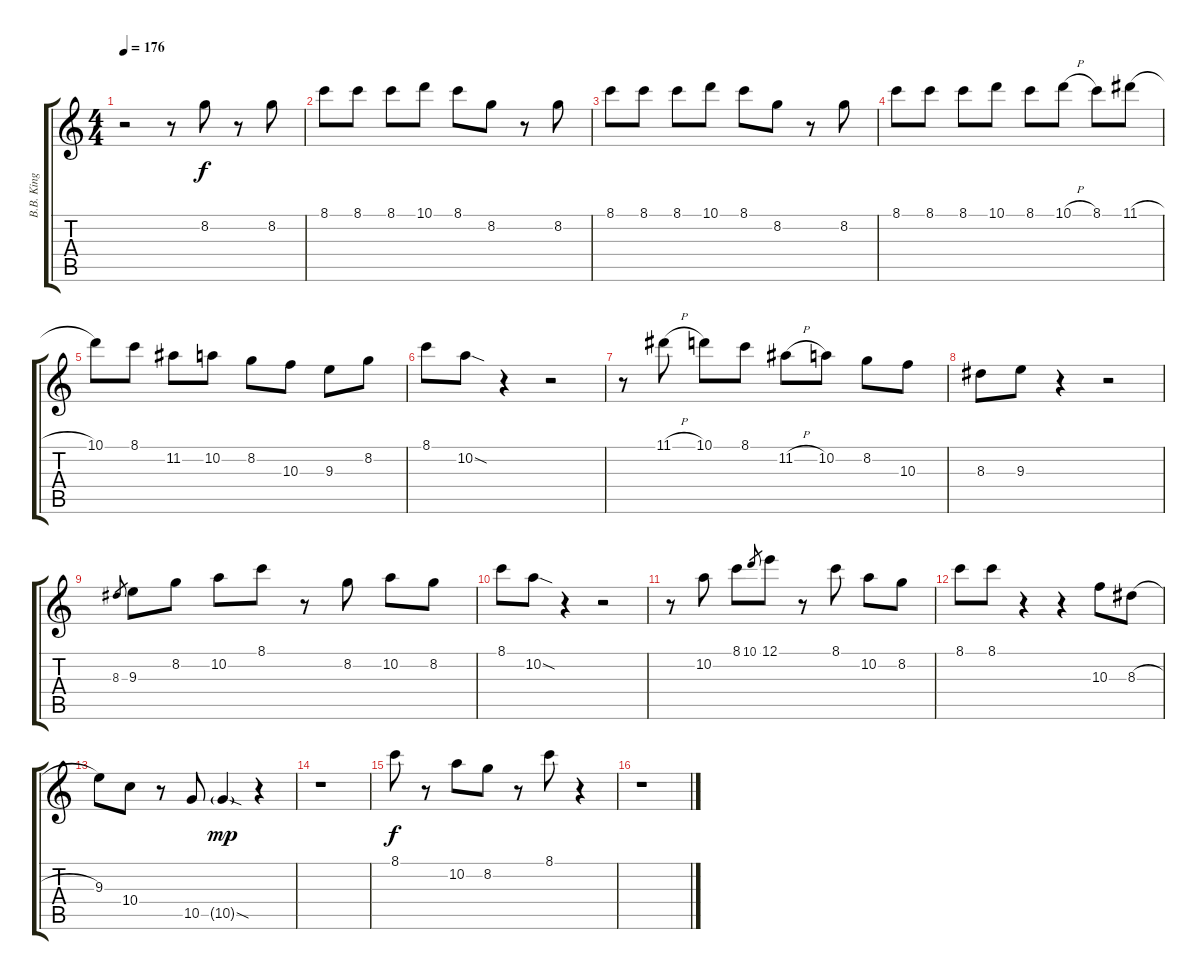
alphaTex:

\track ("B.B. King Guitar" "B.B. King ") {instrument overdrivenguitar}
\staff {score tabs}
\tuning (E4 B3 G3 D3 A2 E2) {hide}
\ts (4 4)
\tempo 176
\clef g2
\ks c
r.2{dy f instrument overdrivenguitar} r.8 8.2.8 r.8 8.2.8 |
8.1.8 8.1.8 8.1.8 10.1.8 8.1.8 8.2.8 r.8 8.2.8 |
8.1.8 8.1.8 8.1.8 10.1.8 8.1.8 8.2.8 r.8 8.2.8 |
8.1.8 8.1.8 8.1.8 10.1.8 8.1.8 10.1{h}.8 8.1.8 11.1{h}.8 |
10.1.8 8.1.8 11.2.8 10.2.8 8.2.8 10.3.8 9.3.8 8.2.8 |
8.1.8 10.2{sod}.8 r.4 r.2 |
r.8 11.1{h}.8 10.1.8 8.1.8 11.2{h}.8 10.2.8 8.2.8 10.3.8 |
8.3.8 9.3.8 r.4 r.2 |
8.3.8{gr} 9.3.8 8.2.8 10.2.8 8.1.8 r.8 8.2.8 10.2.8 8.2.8 |
8.1.8 10.2{sod}.8 r.4 r.2 |
r.8 10.2.8 8.1.8 10.1.8{gr} 12.1.8 r.8 8.1.8 10.2.8 8.2.8 |
8.1.8 8.1.8 r.4 r.4 10.3.8 8.3{h}.8 |
9.3.8 10.4.8 r.8 10.5.8 10.5{sod g}.4{dy mp} r.4 |
r.1 |
8.1.8{dy f} r.8 10.2.8 8.2.8 r.8 8.1.8 r.4 |
r.1
